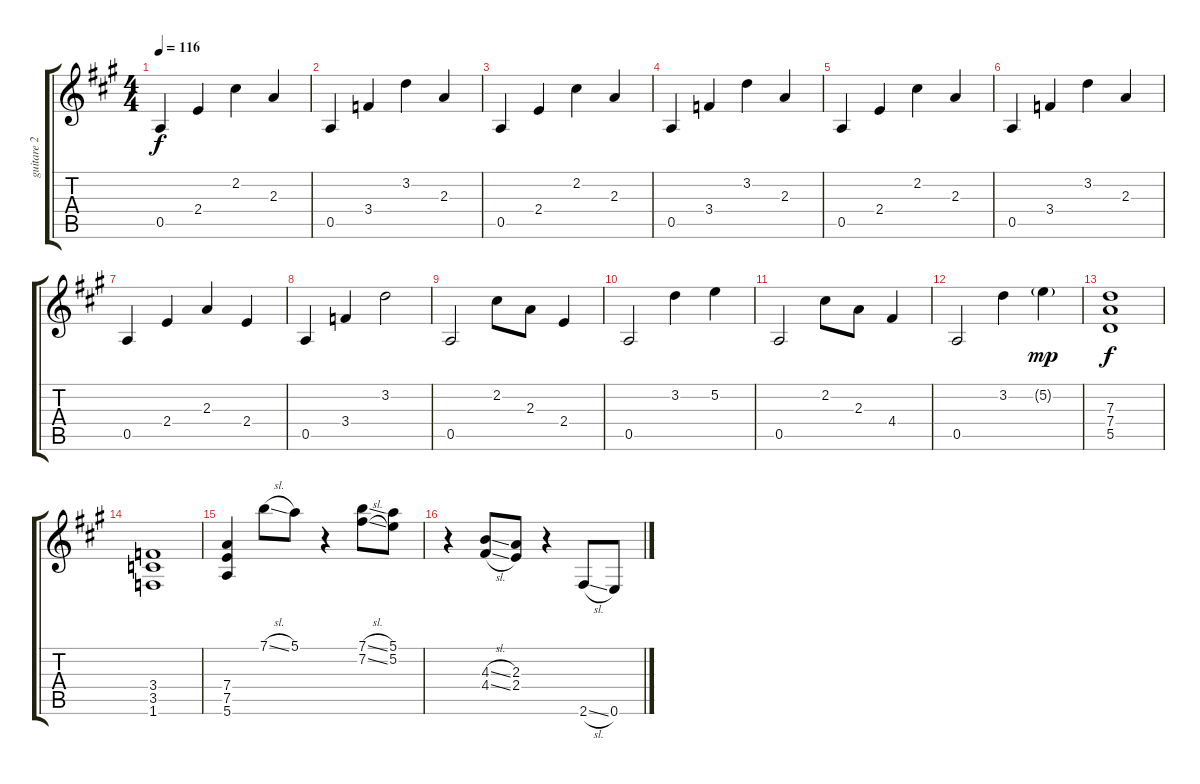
\track ("guitare 2" "guitare 2") {instrument electricguitarclean}
\staff {score tabs}
\tuning (E4 B3 G3 D3 A2 E2) {hide}
\ts (4 4)
\tempo 116
\clef g2
\ks a
0.5.4{dy f} 2.4.4 2.2.4 2.3.4 |
0.5.4 3.4.4 3.2.4 2.3.4 |
0.5.4 2.4.4 2.2.4 2.3.4 |
0.5.4 3.4.4 3.2.4 2.3.4 |
0.5.4 2.4.4 2.2.4 2.3.4 |
0.5.4 3.4.4 3.2.4 2.3.4 |
0.5.4 2.4.4 2.3.4 2.4.4 |
0.5.4 3.4.4 3.2.2 |
0.5.2 2.2.8 2.3.8 2.4.4 |
0.5.2 3.2.4 5.2.4 |
0.5.2 2.2.8 2.3.8 4.4.4 |
0.5.2 3.2.4 5.2{g}.4{dy mp} |
(7.3 7.4 5.5).1{dy f} |
(3.4 3.5 1.6).1 |
(7.4 7.5 5.6).4 7.1{sl}.8 5.1.8 r.4 (7.1{sl} 7.2{sl}).8 (5.1 5.2).8 |
r.4 (4.3{sl} 4.4{sl}).8 (2.3 2.4).8 r.4 2.6{sl}.8 0.6.8
